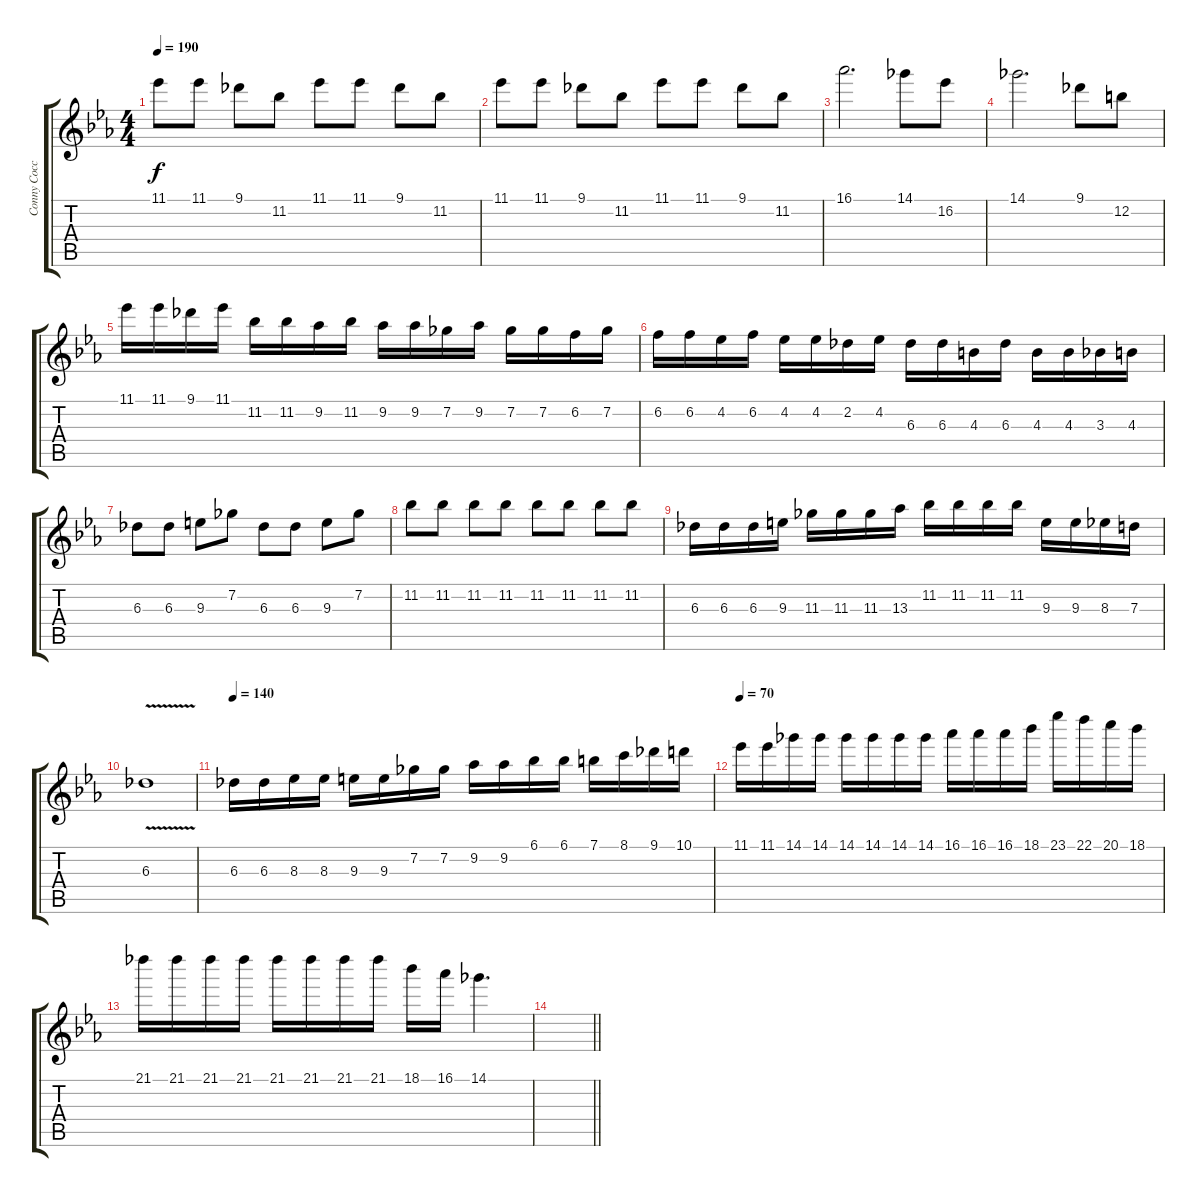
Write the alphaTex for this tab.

\track ("Conny Cocc - Lead Guitar" "Conny Cocc") {instrument distortionguitar}
\staff {score tabs}
\tuning (E4 B3 G3 D3 A2 E2) {hide}
\ts (4 4)
\tempo 190
\clef g2
\ks eb
11.1.8{dy f} 11.1.8 9.1.8 11.2.8 11.1.8 11.1.8 9.1.8 11.2.8 |
11.1.8 11.1.8 9.1.8 11.2.8 11.1.8 11.1.8 9.1.8 11.2.8 |
16.1.2{d} 14.1.8 16.2.8 |
14.1.2{d} 9.1.8 12.2.8 |
11.1.16 11.1.16 9.1.16 11.1.16 11.2.16 11.2.16 9.2.16 11.2.16 9.2.16 9.2.16 7.2.16 9.2.16 7.2.16 7.2.16 6.2.16 7.2.16 |
6.2.16 6.2.16 4.2.16 6.2.16 4.2.16 4.2.16 2.2.16 4.2.16 6.3.16 6.3.16 4.3.16 6.3.16 4.3.16 4.3.16 3.3.16 4.3.16 |
6.3.8 6.3.8 9.3.8 7.2.8 6.3.8 6.3.8 9.3.8 7.2.8 |
11.2.8 11.2.8 11.2.8 11.2.8 11.2.8 11.2.8 11.2.8 11.2.8 |
6.3.16 6.3.16 6.3.16 9.3.16 11.3.16 11.3.16 11.3.16 13.3.16 11.2.16 11.2.16 11.2.16 11.2.16 9.3.16 9.3.16 8.3.16 7.3.16 |
6.3{v}.1 |
\tempo 140
6.3.16 6.3.16 8.3.16 8.3.16 9.3.16 9.3.16 7.2.16 7.2.16 9.2.16 9.2.16 6.1.16 6.1.16 7.1.16 8.1.16 9.1.16 10.1.16 |
\tempo 70
11.1.16 11.1.16 14.1.16 14.1.16 14.1.16 14.1.16 14.1.16 14.1.16 16.1.16 16.1.16 16.1.16 18.1.16 23.1.16 22.1.16 20.1.16 18.1.16 |
21.1.16 21.1.16 21.1.16 21.1.16 21.1.16 21.1.16 21.1.16 21.1.16 18.1.16 16.1.16 14.1.4{d} |
\barLineRight lightlight
